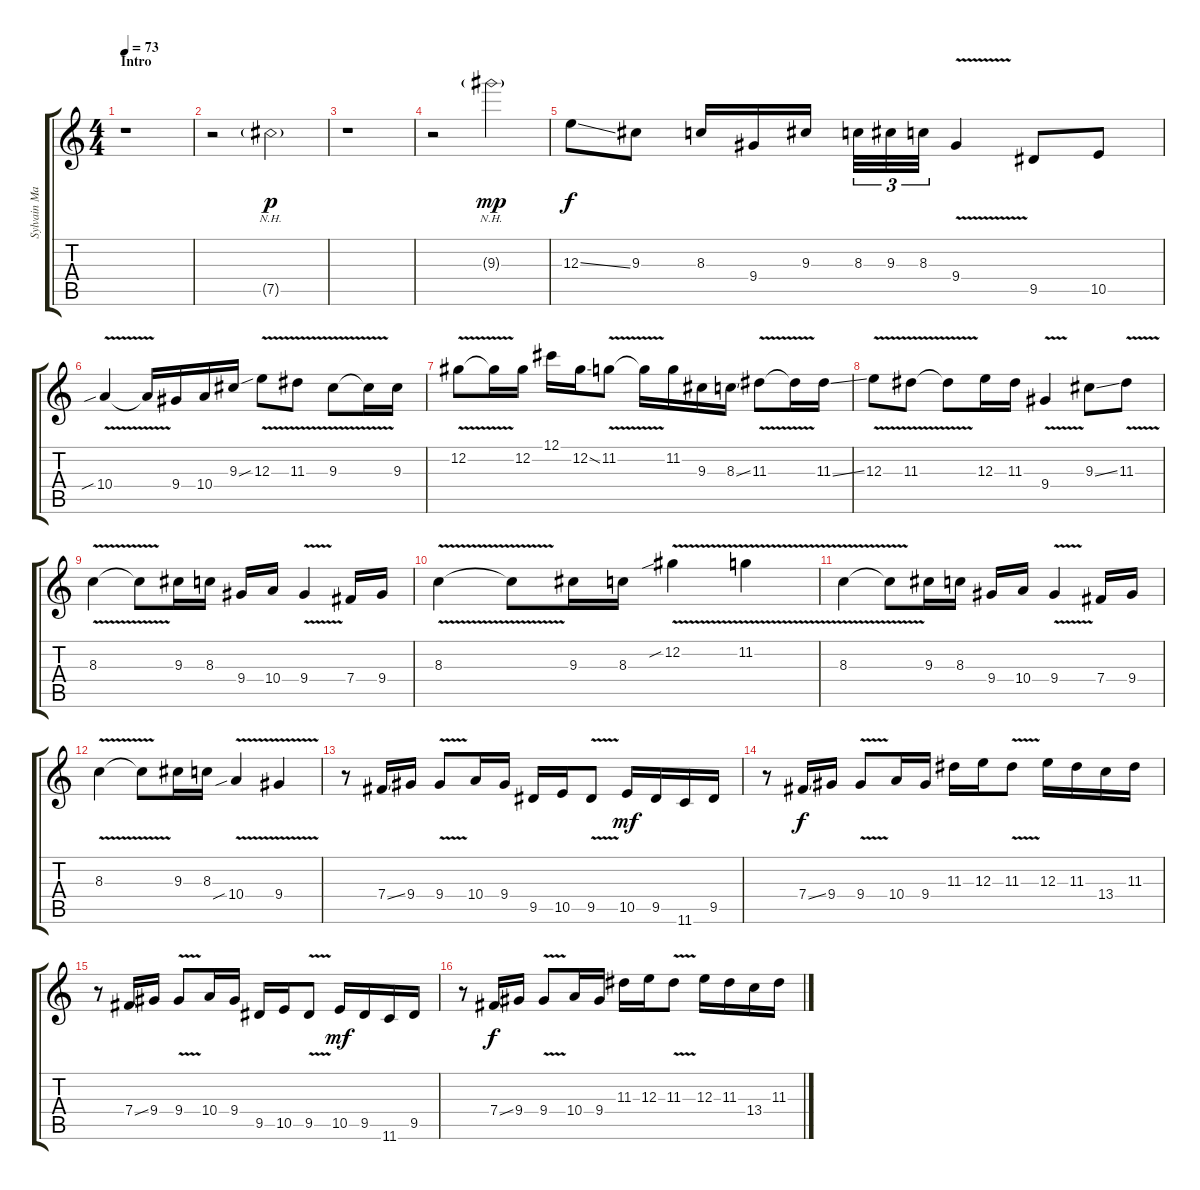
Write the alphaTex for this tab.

\track ("Sylvain Marcoux " "Sylvain Ma") {instrument distortionguitar}
\staff {score tabs}
\tuning (Db4 Ab3 E3 B2 Gb2 Db2) {hide}
\ts (4 4)
\section ("" "Intro")
\tempo 73
\clef g2
\ks c
r.1{dy p volume 16 balance 8 instrument acousticguitarsteel} |
r.2 7.5{nh g}.2 |
r.1 |
r.2 9.3{nh g}.2{dy mp} |
12.3{ss}.8{dy f} 9.3.8 8.3.16 9.4.16 9.3.16 8.3.32{tu (3 2)} 9.3.32{tu (3 2)} 8.3.32{tu (3 2)} 9.4{v}.4 9.5.8 10.5.8 |
10.4{v sib}.4 10.4{t}.16 9.4.16 10.4.16 9.3.16 12.3{v sib}.8 11.3{v}.8 9.3{v}.8 9.3{t}.16 9.3.16 |
12.2{v}.8 12.2{t}.16 12.2.16 12.1.16 12.2{ss}.16 11.2{v}.8 11.2{t}.16 11.2.16 9.3.16 8.3{ss}.16 11.3{v}.8 11.3{t}.16 11.3{ss}.16 |
12.3{v}.8 11.3{v}.8 11.3{t}.8 12.3.16 11.3.16 9.4{v}.4 9.3{ss}.8 11.3{v}.8 |
8.3{v}.4 8.3{t}.8 9.3.16 8.3.16 9.4.16 10.4.16 9.4{v}.4 7.4.16 9.4.16 |
8.3{v}.4 8.3{t}.8 9.3.16 8.3.16 12.2{v sib}.4 11.2{v}.4 |
8.3{v}.4 8.3{t}.8 9.3.16 8.3.16 9.4.16 10.4.16 9.4{v}.4 7.4.16 9.4.16 |
8.3{v}.4 8.3{t}.8 9.3.16 8.3.16 10.4{v sib}.4 9.4{v}.4 |
r.8 7.4{ss}.16 9.4.16 9.4{v}.8 10.4.16 9.4.16 9.5.16 10.5.16 9.5{v}.8 10.5.16{dy mf} 9.5.16 11.6.16 9.5.16 |
r.8 7.4{ss}.16{dy f} 9.4.16 9.4{v}.8 10.4.16 9.4.16 11.3.16 12.3.16 11.3{v}.8 12.3.16 11.3.16 13.4.16 11.3.16 |
r.8 7.4{ss}.16 9.4.16 9.4{v}.8 10.4.16 9.4.16 9.5.16 10.5.16 9.5{v}.8 10.5.16{dy mf} 9.5.16 11.6.16 9.5.16 |
r.8 7.4{ss}.16{dy f} 9.4.16 9.4{v}.8 10.4.16 9.4.16 11.3.16 12.3.16 11.3{v}.8 12.3.16 11.3.16 13.4.16 11.3.16
